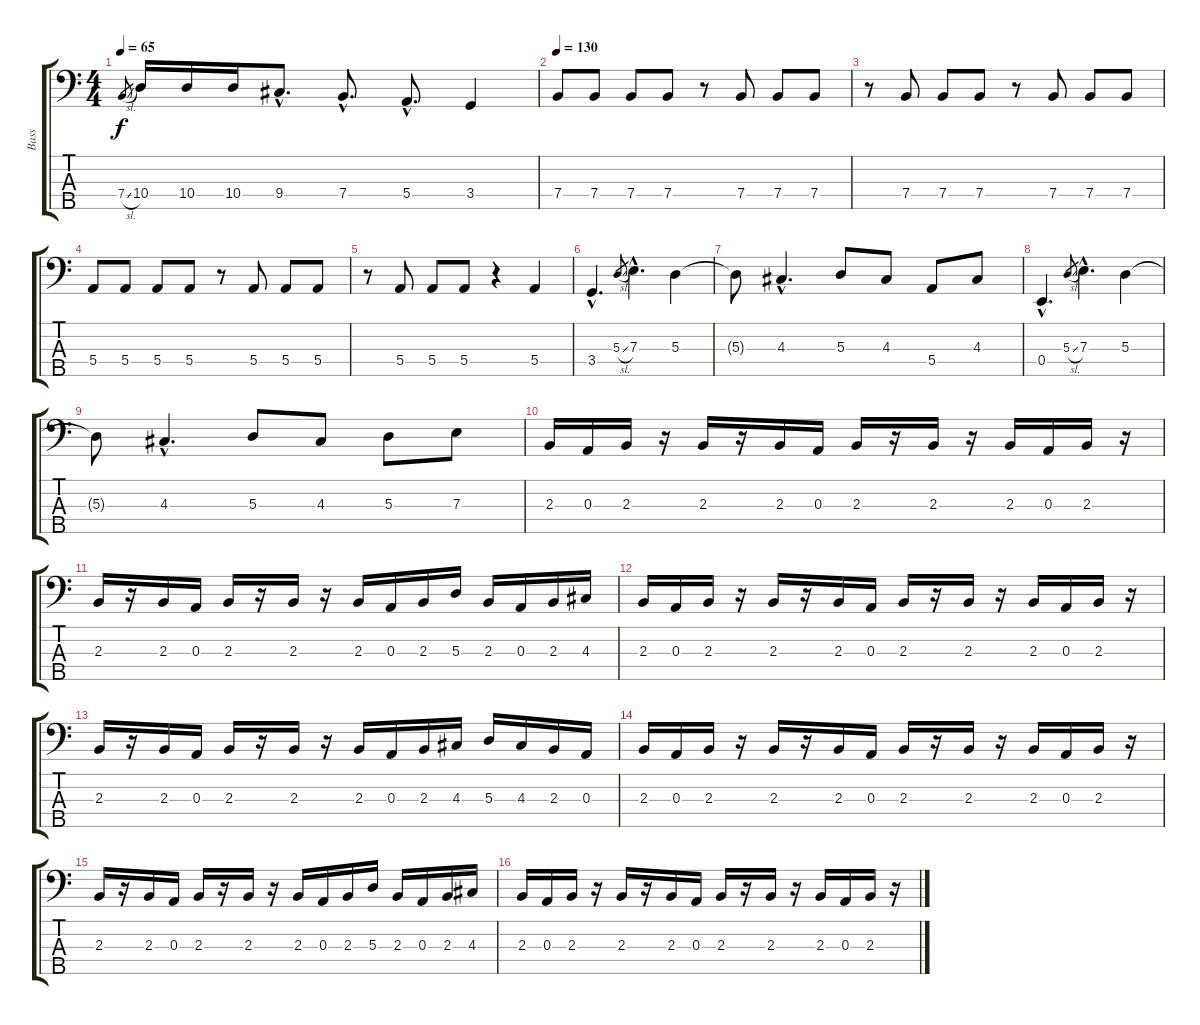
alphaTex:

\track ("Bass" "Bass") {instrument electricbasspick}
\staff {score tabs}
\tuning (G2 D2 A1 E1 B0) {hide}
\ts (4 4)
\tempo 65
\clef f4
\ks c
7.4{sl}.8{gr dy f} 10.4.16 10.4.16 10.4.16 9.4{hac}.8{d} 7.4{hac}.8{d} 5.4{hac}.8{d} 3.4.4 |
\tempo 130
7.4.8 7.4.8 7.4.8 7.4.8 r.8 7.4.8 7.4.8 7.4.8 |
r.8 7.4.8 7.4.8 7.4.8 r.8 7.4.8 7.4.8 7.4.8 |
5.4.8 5.4.8 5.4.8 5.4.8 r.8 5.4.8 5.4.8 5.4.8 |
r.8 5.4.8 5.4.8 5.4.8 r.4 5.4.4 |
3.4{hac}.4{d} 5.3{sl}.8{gr} 7.3{hac}.4{d} 5.3.4 |
5.3{t}.8 4.3{hac}.4{d} 5.3.8 4.3.8 5.4.8 4.3.8 |
0.4{hac}.4{d} 5.3{sl}.8{gr} 7.3{hac}.4{d} 5.3.4 |
5.3{t}.8 4.3{hac}.4{d} 5.3.8 4.3.8 5.3.8 7.3.8 |
2.3.16 0.3.16 2.3.16 r.16 2.3.16 r.16 2.3.16 0.3.16 2.3.16 r.16 2.3.16 r.16 2.3.16 0.3.16 2.3.16 r.16 |
2.3.16 r.16 2.3.16 0.3.16 2.3.16 r.16 2.3.16 r.16 2.3.16 0.3.16 2.3.16 5.3.16 2.3.16 0.3.16 2.3.16 4.3.16 |
2.3.16 0.3.16 2.3.16 r.16 2.3.16 r.16 2.3.16 0.3.16 2.3.16 r.16 2.3.16 r.16 2.3.16 0.3.16 2.3.16 r.16 |
2.3.16 r.16 2.3.16 0.3.16 2.3.16 r.16 2.3.16 r.16 2.3.16 0.3.16 2.3.16 4.3.16 5.3.16 4.3.16 2.3.16 0.3.16 |
2.3.16 0.3.16 2.3.16 r.16 2.3.16 r.16 2.3.16 0.3.16 2.3.16 r.16 2.3.16 r.16 2.3.16 0.3.16 2.3.16 r.16 |
2.3.16 r.16 2.3.16 0.3.16 2.3.16 r.16 2.3.16 r.16 2.3.16 0.3.16 2.3.16 5.3.16 2.3.16 0.3.16 2.3.16 4.3.16 |
2.3.16 0.3.16 2.3.16 r.16 2.3.16 r.16 2.3.16 0.3.16 2.3.16 r.16 2.3.16 r.16 2.3.16 0.3.16 2.3.16 r.16
